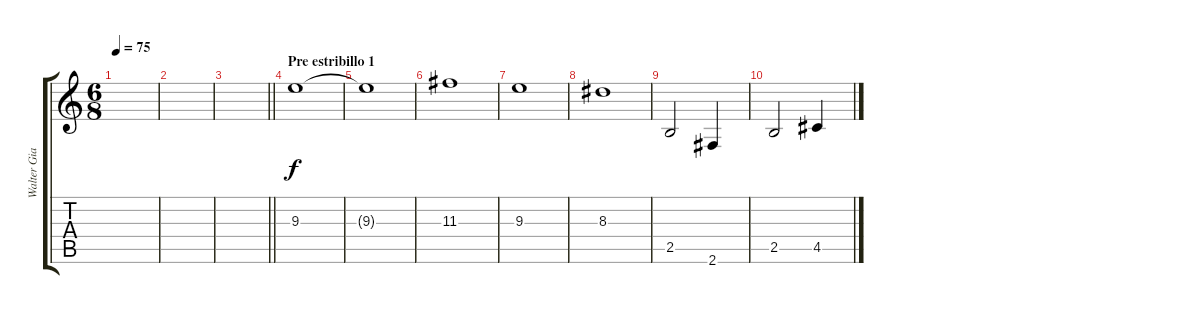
\track ("Walter Giardino" "Walter Gia") {instrument distortionguitar}
\staff {score tabs}
\tuning (E4 B3 G3 D3 A2 E2) {hide}
\ts (6 8)
\tempo 75
\clef g2
\ks c
|
|
\barLineRight lightlight
|
\section ("" "Pre estribillo 1")
9.3.1 |
9.3{t}.1 |
11.3.1 |
9.3.1 |
8.3.1 |
2.5.2 2.6.4 |
2.5.2 4.5.4
